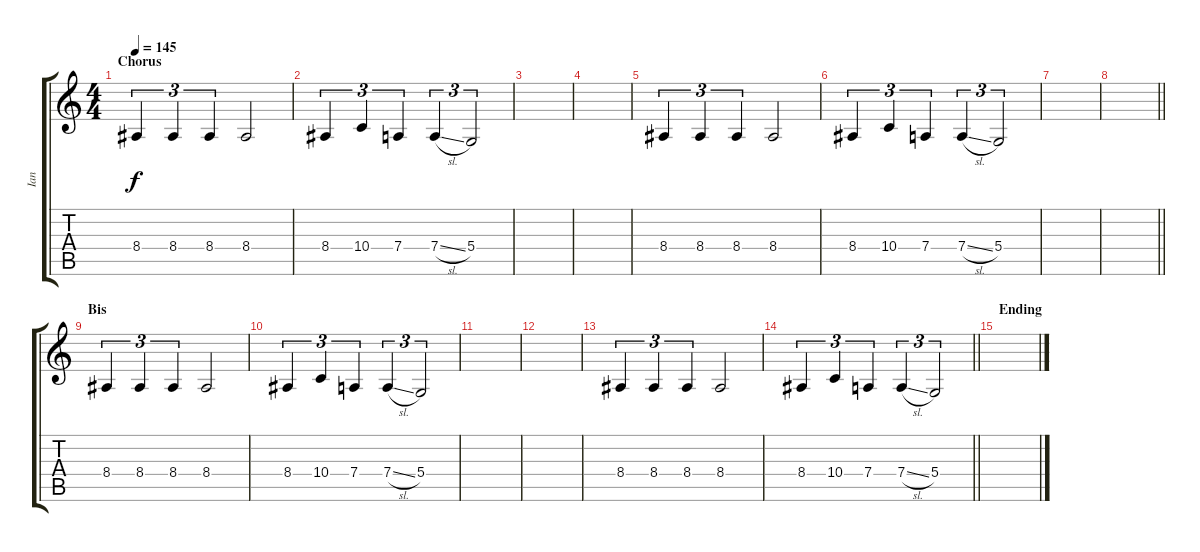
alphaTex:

\track ("Ian" "Ian") {instrument baritonesax}
\staff {score tabs}
\tuning (E4 B3 G3 D3 A2 E2) {hide}
\ts (4 4)
\section ("" "Chorus")
\tempo 145
\clef g2
\ks c
8.4.4{tu (3 2) dy f} 8.4.4{tu (3 2)} 8.4.4{tu (3 2)} 8.4.2 |
8.4.4{tu (3 2)} 10.4.4{tu (3 2)} 7.4.4{tu (3 2)} 7.4{sl}.4{tu (3 2)} 5.4.2{tu (3 2)} |
|
|
8.4.4{tu (3 2)} 8.4.4{tu (3 2)} 8.4.4{tu (3 2)} 8.4.2 |
8.4.4{tu (3 2)} 10.4.4{tu (3 2)} 7.4.4{tu (3 2)} 7.4{sl}.4{tu (3 2)} 5.4.2{tu (3 2)} |
|
\barLineRight lightlight
|
\section ("" "Bis")
8.4.4{tu (3 2)} 8.4.4{tu (3 2)} 8.4.4{tu (3 2)} 8.4.2 |
8.4.4{tu (3 2)} 10.4.4{tu (3 2)} 7.4.4{tu (3 2)} 7.4{sl}.4{tu (3 2)} 5.4.2{tu (3 2)} |
|
|
8.4.4{tu (3 2)} 8.4.4{tu (3 2)} 8.4.4{tu (3 2)} 8.4.2 |
\barLineRight lightlight
8.4.4{tu (3 2)} 10.4.4{tu (3 2)} 7.4.4{tu (3 2)} 7.4{sl}.4{tu (3 2)} 5.4.2{tu (3 2)} |
\section ("" "Ending")
